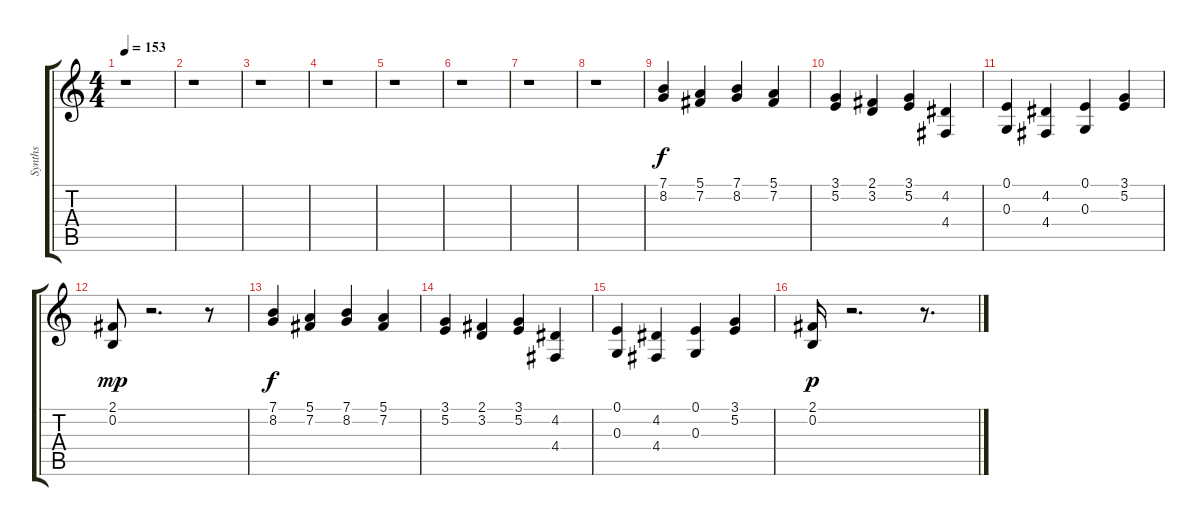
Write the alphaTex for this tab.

\track ("Synths" "Synths") {instrument stringensemble1}
\staff {score tabs}
\tuning (E4 B3 G3 D3 A2 E2) {hide}
\ts (4 4)
\tempo 153
\clef g2
\ks c
r.1{dy f instrument stringensemble1} |
r.1 |
r.1 |
r.1 |
r.1 |
r.1 |
r.1 |
r.1 |
(7.1 8.2).4 (5.1 7.2).4 (7.1 8.2).4 (5.1 7.2).4 |
(3.1 5.2).4 (2.1 3.2).4 (3.1 5.2).4 (4.2 4.4).4 |
(0.1 0.3).4 (4.2 4.4).4 (0.1 0.3).4 (3.1 5.2).4 |
(2.1 0.2).8{dy mp} r.2{d} r.8 |
(7.1 8.2).4{dy f} (5.1 7.2).4 (7.1 8.2).4 (5.1 7.2).4 |
(3.1 5.2).4 (2.1 3.2).4 (3.1 5.2).4 (4.2 4.4).4 |
(0.1 0.3).4 (4.2 4.4).4 (0.1 0.3).4 (3.1 5.2).4 |
(2.1 0.2).16{dy p} r.2{d} r.8{d}
